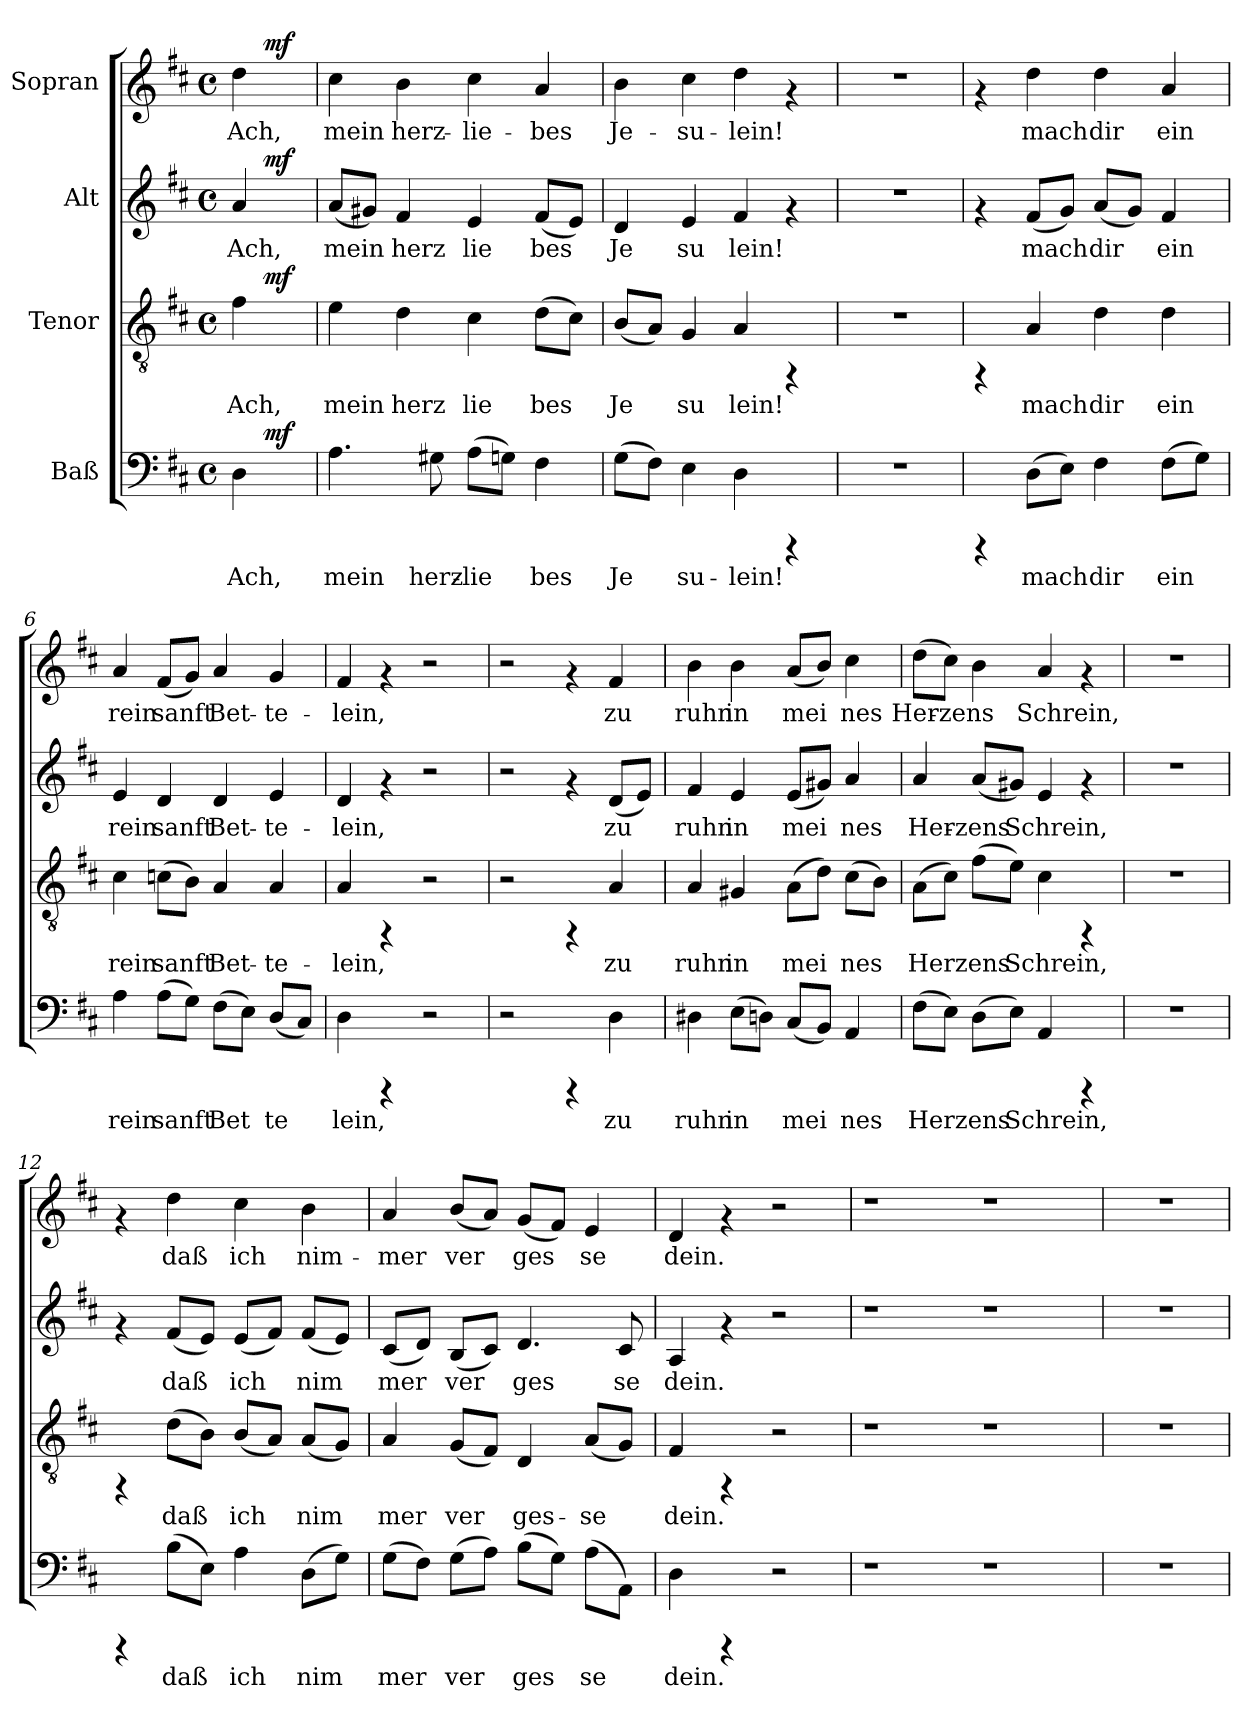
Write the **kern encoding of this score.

**kern	**text	**dynam	**kern	**text	**dynam	**kern	**text	**dynam	**kern	**text	**dynam
*part4	*part4	*part4	*part3	*part3	*part3	*part2	*part2	*part2	*part1	*part1	*part1
*staff4	*staff4	*staff4	*staff3	*staff3	*staff3	*staff2	*staff2	*staff2	*staff1	*staff1	*staff1
*I"Baß	*	*	*I"Tenor	*	*	*I"Alt	*	*	*I"Sopran	*	*
!!LO:PB:g=z
*stria5	*	*	*stria5	*	*	*stria5	*	*	*stria5	*	*
*clefF4	*	*	*clefGv2	*	*	*clefG2	*	*	*clefG2	*	*
*k[f#c#]	*	*	*k[f#c#]	*	*	*k[f#c#]	*	*	*k[f#c#]	*	*
*D:	*	*	*D:	*	*	*D:	*	*	*D:	*	*
*M4/4	*	*	*M4/4	*	*	*M4/4	*	*	*M4/4	*	*
*met(c)	*	*	*met(c)	*	*	*met(c)	*	*	*met(c)	*	*
=1	=1	=1	=1	=1	=1	=1	=1	=1	=1	=1	=1
!	!LO:LY:b:cj	!	!	!LO:LY:b:cj	!	!	!LO:LY:b:cj	!	!	!LO:LY:b:cj	!
*^	*	*	*^	*	*	*^	*	*	*^	*	*
4D\	16ryy	Ach,	.	4f#\	16ryy	Ach,	.	4a/	16ryy	Ach,	.	4dd\	16ryy	Ach,	.
.	64ryy	.	.	.	64ryy	.	.	.	64ryy	.	.	.	64ryy	.	.
!	!	!	!LO:DY:a	!	!	!	!LO:DY:a	!	!	!	!LO:DY:a	!	!	!	!LO:DY:a
.	8ryy	.	mf	.	8ryy	.	mf	.	8ryy	.	mf	.	8ryy	.	mf
.	32.ryy	.	.	.	32.ryy	.	.	.	32.ryy	.	.	.	32.ryy	.	.
=2	=2	=2	=2	=2	=2	=2	=2	=2	=2	=2	=2	=2	=2	=2	=2
!	!	!LO:LY:b:cj	!	!	!	!LO:LY:b:cj	!	!	!	!LO:LY:b:cj	!	!	!	!LO:LY:b:cj	!
*v	*v	*	*	*	*	*	*	*v	*v	*	*	*v	*v	*	*
*	*	*	*v	*v	*	*	*	*	*	*	*	*
4.A\	mein	.	4e\	mein	.	(<8a/L	mein	.	4cc#\	mein	.
!	!	!	!	!	!	!	!LO:LY:b:cj	!	!	!	!
.	.	.	.	.	.	8g#X/J)	.	.	.	.	.
!	!	!	!	!LO:LY:b:cj	!	!	!LO:LY:b:cj	!	!	!LO:LY:b:cj	!
.	.	.	4d\	herz	.	4f#/	herz	.	4b\	herz-	.
!	!LO:LY:b:cj	!	!	!	!	!	!	!	!	!	!
8G#X\	herz-	.	.	.	.	.	.	.	.	.	.
!	!LO:LY:b:cj	!	!	!LO:LY:b:cj	!	!	!LO:LY:b:cj	!	!	!LO:LY:b:cj	!
(>8A\L	-lie-	.	4c#\	lie	.	4e/	lie	.	4cc#\	-lie-	.
!	!LO:LY:b:cj	!	!	!	!	!	!	!	!	!	!
8Gn\J)	--	.	.	.	.	.	.	.	.	.	.
!	!LO:LY:b:cj	!	!	!LO:LY:b:cj	!	!	!LO:LY:b:cj	!	!	!LO:LY:b:cj	!
4F#\	-bes	.	(>8d\L	bes	.	(<8f#/L	bes	.	4a/	-bes	.
!	!	!	!	!LO:LY:b:cj	!	!	!LO:LY:b:cj	!	!	!	!
.	.	.	8c#\J)	.	.	8e/J)	.	.	.	.	.
=3	=3	=3	=3	=3	=3	=3	=3	=3	=3	=3	=3
!	!LO:LY:b:cj	!	!	!LO:LY:b:cj	!	!	!LO:LY:b:cj	!	!	!LO:LY:b:cj	!
(>8G\L	Je-	.	(<8B/L	Je	.	4d/	Je	.	4b\	Je-	.
!	!LO:LY:b:cj	!	!	!LO:LY:b:cj	!	!	!	!	!	!	!
8F#\J)	--	.	8A/J)	.	.	.	.	.	.	.	.
!	!LO:LY:b:cj	!	!	!LO:LY:b:cj	!	!	!LO:LY:b:cj	!	!	!LO:LY:b:cj	!
4E\	-su-	.	4G/	su	.	4e/	su	.	4cc#\	-su-	.
!	!LO:LY:b:cj	!	!	!LO:LY:b:cj	!	!	!LO:LY:b:cj	!	!	!LO:LY:b:cj	!
4D\	-lein!	.	4A/	lein!	.	4f#/	lein!	.	4dd\	-lein!	.
4rCCC	.	.	4rFF	.	.	4rf	.	.	4rf	.	.
=4	=4	=4	=4	=4	=4	=4	=4	=4	=4	=4	=4
1r	.	.	1r	.	.	1r	.	.	1r	.	.
=5	=5	=5	=5	=5	=5	=5	=5	=5	=5	=5	=5
4rCCC	.	.	4rFF	.	.	4rf	.	.	4rf	.	.
!	!LO:LY:b:cj	!	!	!LO:LY:b:cj	!	!	!LO:LY:b:cj	!	!	!LO:LY:b:cj	!
(>8D\L	mach	.	4A/	mach	.	(<8f#/L	mach	.	4dd\	mach	.
!	!LO:LY:b:cj	!	!	!	!	!	!LO:LY:b:cj	!	!	!	!
8E\J)	.	.	.	.	.	8g/J)	.	.	.	.	.
!	!LO:LY:b:cj	!	!	!LO:LY:b:cj	!	!	!LO:LY:b:cj	!	!	!LO:LY:b:cj	!
4F#\	dir	.	4d\	dir	.	(<8a/L	dir	.	4dd\	dir	.
!	!	!	!	!	!	!	!LO:LY:b:cj	!	!	!	!
.	.	.	.	.	.	8g/J)	.	.	.	.	.
!	!LO:LY:b:cj	!	!	!LO:LY:b:cj	!	!	!LO:LY:b:cj	!	!	!LO:LY:b:cj	!
(>8F#\L	ein	.	4d\	ein	.	4f#/	ein	.	4a/	ein	.
!	!LO:LY:b:cj	!	!	!	!	!	!	!	!	!	!
8G\J)	.	.	.	.	.	.	.	.	.	.	.
!!LO:LB:g=z
=6	=6	=6	=6	=6	=6	=6	=6	=6	=6	=6	=6
!	!LO:LY:b:cj	!	!	!LO:LY:b:cj	!	!	!LO:LY:b:cj	!	!	!LO:LY:b:cj	!
4A\	rein	.	4c#\	rein	.	4e/	rein	.	4a/	rein	.
!	!LO:LY:b:cj	!	!	!LO:LY:b:cj	!	!	!LO:LY:b:cj	!	!	!LO:LY:b:cj	!
(>8A\L	sanft	.	(>8cn\L	sanft	.	4d/	sanft	.	(<8f#/L	sanft	.
!	!LO:LY:b:cj	!	!	!LO:LY:b:cj	!	!	!	!	!	!LO:LY:b:cj	!
8G\J)	.	.	8B\J)	.	.	.	.	.	8g/J)	.	.
!	!LO:LY:b:cj	!	!	!LO:LY:b:cj	!	!	!LO:LY:b:cj	!	!	!LO:LY:b:cj	!
(>8F#\L	Bet-	.	4A/	Bet-	.	4d/	Bet-	.	4a/	Bet-	.
!	!LO:LY:b:cj	!	!	!	!	!	!	!	!	!	!
8E\J)	--	.	.	.	.	.	.	.	.	.	.
!	!LO:LY:b:cj	!	!	!LO:LY:b:cj	!	!	!LO:LY:b:cj	!	!	!LO:LY:b:cj	!
(<8D/L	-te-	.	4A/	-te-	.	4e/	-te-	.	4g/	-te-	.
!	!LO:LY:b:cj	!	!	!	!	!	!	!	!	!	!
8C#/J)	--	.	.	.	.	.	.	.	.	.	.
=7	=7	=7	=7	=7	=7	=7	=7	=7	=7	=7	=7
!	!LO:LY:b:cj	!	!	!LO:LY:b:cj	!	!	!LO:LY:b:cj	!	!	!LO:LY:b:cj	!
4D\	-lein,	.	4A/	-lein,	.	4d/	-lein,	.	4f#/	-lein,	.
4rCCC	.	.	4rFF	.	.	4rf	.	.	4rf	.	.
2r	.	.	2r	.	.	2r	.	.	2r	.	.
=8	=8	=8	=8	=8	=8	=8	=8	=8	=8	=8	=8
2r	.	.	2r	.	.	2r	.	.	2r	.	.
4rCCC	.	.	4rFF	.	.	4rf	.	.	4rf	.	.
!	!LO:LY:b:cj	!	!	!LO:LY:b:cj	!	!	!LO:LY:b:cj	!	!	!LO:LY:b:cj	!
4D\	zu	.	4A/	zu	.	(<8d/L	zu	.	4f#/	zu	.
!	!	!	!	!	!	!	!LO:LY:b:cj	!	!	!	!
.	.	.	.	.	.	8e/J)	.	.	.	.	.
=9	=9	=9	=9	=9	=9	=9	=9	=9	=9	=9	=9
!	!LO:LY:b:cj	!	!	!LO:LY:b:cj	!	!	!LO:LY:b:cj	!	!	!LO:LY:b:cj	!
4D#X\	ruhn	.	4A/	ruhn	.	4f#/	ruhn	.	4b\	ruhn	.
!	!LO:LY:b:cj	!	!	!LO:LY:b:cj	!	!	!LO:LY:b:cj	!	!	!LO:LY:b:cj	!
(>8E\L	in	.	4G#X/	in	.	4e/	in	.	4b\	in	.
!	!LO:LY:b:cj	!	!	!	!	!	!	!	!	!	!
8Dn\J)	.	.	.	.	.	.	.	.	.	.	.
!	!LO:LY:b:cj	!	!	!LO:LY:b:cj	!	!	!LO:LY:b:cj	!	!	!LO:LY:b:cj	!
(<8C#/L	mei-	.	(>8A\L	mei-	.	(<8e/L	mei-	.	(<8a/L	mei-	.
!	!LO:LY:b:cj	!	!	!LO:LY:b:cj	!	!	!LO:LY:b:cj	!	!	!LO:LY:b:cj	!
8BB/J)	--	.	8d\J)	--	.	8g#X/J)	--	.	8b/J)	--	.
!	!LO:LY:b:cj	!	!	!LO:LY:b:cj	!	!	!LO:LY:b:cj	!	!	!LO:LY:b:cj	!
4AA/	-nes	.	(>8c#\L	-nes	.	4a/	-nes	.	4cc#\	-nes	.
!	!	!	!	!LO:LY:b:cj	!	!	!	!	!	!	!
.	.	.	8B\J)	.	.	.	.	.	.	.	.
=10	=10	=10	=10	=10	=10	=10	=10	=10	=10	=10	=10
!	!LO:LY:b:cj	!	!	!LO:LY:b:cj	!	!	!LO:LY:b:cj	!	!	!LO:LY:b:cj	!
(>8F#\L	Her-	.	(>8A\L	Her-	.	4a/	Her-	.	(>8dd\L	Her-	.
!	!LO:LY:b:cj	!	!	!LO:LY:b:cj	!	!	!	!	!	!LO:LY:b:cj	!
8E\J)	--	.	8c#\J)	--	.	.	.	.	8cc#\J)	-zens	.
!	!LO:LY:b:cj	!	!	!LO:LY:b:cj	!	!	!LO:LY:b:cj	!	!	!LO:LY:b:cj	!
(>8D\L	-zens	.	(>8f#\L	-zens	.	(<8a/L	-zens	.	4b\	.	.
!	!LO:LY:b:cj	!	!	!LO:LY:b:cj	!	!	!LO:LY:b:cj	!	!	!	!
8E\J)	Schrein,	.	8e\J)	Schrein,	.	8g#X/J)	Schrein,	.	.	.	.
!	!LO:LY:b:cj	!	!	!LO:LY:b:cj	!	!	!LO:LY:b:cj	!	!	!LO:LY:b:cj	!
4AA/	.	.	4c#\	.	.	4e/	.	.	4a/	Schrein,	.
4rCCC	.	.	4rFF	.	.	4rf	.	.	4rf	.	.
!!LO:PB:g=z
=11	=11	=11	=11	=11	=11	=11	=11	=11	=11	=11	=11
1r	.	.	1r	.	.	1r	.	.	1r	.	.
=12	=12	=12	=12	=12	=12	=12	=12	=12	=12	=12	=12
4rCCC	.	.	4rFF	.	.	4rf	.	.	4rf	.	.
!	!LO:LY:b:cj	!	!	!LO:LY:b:cj	!	!	!LO:LY:b:cj	!	!	!LO:LY:b:cj	!
(>8B\L	daß	.	(>8d\L	daß	.	(<8f#/L	daß	.	4dd\	daß	.
!	!LO:LY:b:cj	!	!	!LO:LY:b:cj	!	!	!LO:LY:b:cj	!	!	!	!
8E\J)	.	.	8B\J)	.	.	8e/J)	.	.	.	.	.
!	!LO:LY:b:cj	!	!	!LO:LY:b:cj	!	!	!LO:LY:b:cj	!	!	!LO:LY:b:cj	!
4A\	ich	.	(<8B/L	ich	.	(<8e/L	ich	.	4cc#\	ich	.
!	!	!	!	!LO:LY:b:cj	!	!	!LO:LY:b:cj	!	!	!	!
.	.	.	8A/J)	.	.	8f#/J)	.	.	.	.	.
!	!LO:LY:b:cj	!	!	!LO:LY:b:cj	!	!	!LO:LY:b:cj	!	!	!LO:LY:b:cj	!
(>8D\L	nim	.	(<8A/L	nim-	.	(<8f#/L	nim	.	4b\	nim-	.
!	!LO:LY:b:cj	!	!	!LO:LY:b:cj	!	!	!LO:LY:b:cj	!	!	!	!
8G\J)	.	.	8G/J)	--	.	8e/J)	.	.	.	.	.
=13	=13	=13	=13	=13	=13	=13	=13	=13	=13	=13	=13
!	!LO:LY:b:cj	!	!	!LO:LY:b:cj	!	!	!LO:LY:b:cj	!	!	!LO:LY:b:cj	!
(>8G\L	mer	.	4A/	-mer	.	(<8c#/L	mer	.	4a/	-mer	.
!	!LO:LY:b:cj	!	!	!	!	!	!LO:LY:b:cj	!	!	!	!
8F#\J)	.	.	.	.	.	8d/J)	.	.	.	.	.
!	!LO:LY:b:cj	!	!	!LO:LY:b:cj	!	!	!LO:LY:b:cj	!	!	!LO:LY:b:cj	!
(>8G\L	ver	.	(<8G/L	ver-	.	(<8B/L	ver	.	(<8b/L	ver-	.
!	!LO:LY:b:cj	!	!	!LO:LY:b:cj	!	!	!LO:LY:b:cj	!	!	!LO:LY:b:cj	!
8A\J)	.	.	8F#/J)	--	.	8c#/J)	.	.	8a/J)	--	.
!	!LO:LY:b:cj	!	!	!LO:LY:b:cj	!	!	!LO:LY:b:cj	!	!	!LO:LY:b:cj	!
(>8B\L	ges	.	4D/	-ges-	.	4.d/	ges	.	(<8g/L	-ges-	.
!	!LO:LY:b:cj	!	!	!	!	!	!	!	!	!LO:LY:b:cj	!
8G\J)	.	.	.	.	.	.	.	.	8f#/J)	--	.
!	!LO:LY:b:cj	!	!	!LO:LY:b:cj	!	!	!	!	!	!LO:LY:b:cj	!
(>8A\L	se	.	(<8A/L	-se	.	.	.	.	4e/	-se	.
!	!LO:LY:b:cj	!	!	!LO:LY:b:cj	!	!	!LO:LY:b:cj	!	!	!	!
8AA\J)	.	.	8G/J)	.	.	8c#/	se	.	.	.	.
=14	=14	=14	=14	=14	=14	=14	=14	=14	=14	=14	=14
!	!LO:LY:b:cj	!	!	!LO:LY:b:cj	!	!	!LO:LY:b:cj	!	!	!LO:LY:b:cj	!
4D\	dein.	.	4F#/	dein.	.	4A/	dein.	.	4d/	dein.	.
4rCCC	.	.	4rFF	.	.	4rf	.	.	4rf	.	.
2r	.	.	2r	.	.	2r	.	.	2r	.	.
=15	=15	=15	=15	=15	=15	=15	=15	=15	=15	=15	=15
1r	.	.	1r	.	.	1r	.	.	1r	.	.
1r	.	.	1r	.	.	1r	.	.	1r	.	.
=16	=16	=16	=16	=16	=16	=16	=16	=16	=16	=16	=16
1r	.	.	1r	.	.	1r	.	.	1r	.	.
=	=	=	=	=	=	=	=	=	=	=	=
*-	*-	*-	*-	*-	*-	*-	*-	*-	*-	*-	*-
